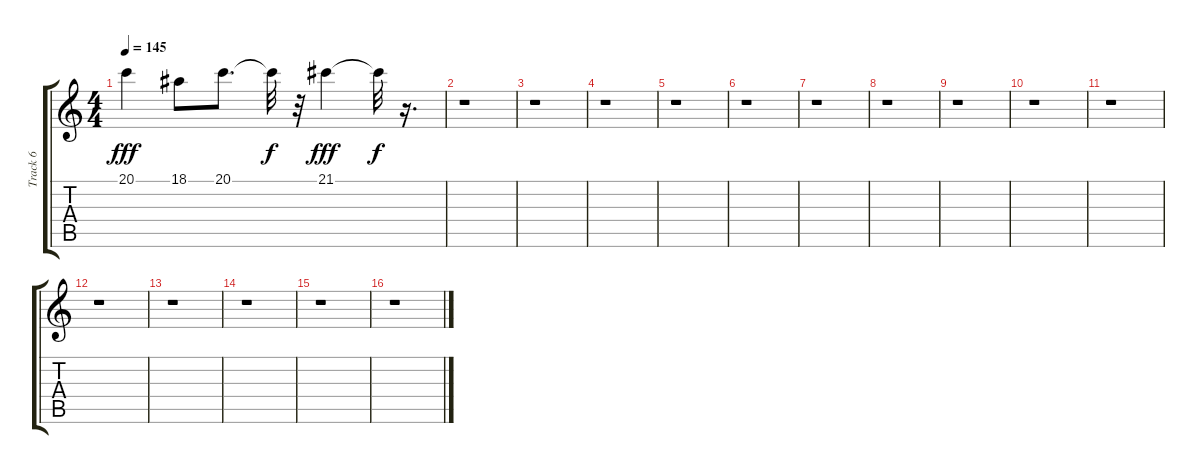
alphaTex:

\track ("Track 6" "Track 6") {instrument electricpiano2}
\staff {score tabs}
\tuning (E4 B3 G3 D3 A2 E2) {hide}
\ts (4 4)
\tempo 145
\clef g2
\ks c
20.1.4{dy fff} 18.1.8 20.1.8{d} 20.1{t}.32{dy f} r.32 21.1.4{dy fff} 21.1{t}.32{dy f} r.16{d} |
r.1 |
r.1 |
r.1 |
r.1 |
r.1 |
r.1 |
r.1 |
r.1 |
r.1 |
r.1 |
r.1 |
r.1 |
r.1 |
r.1 |
r.1
